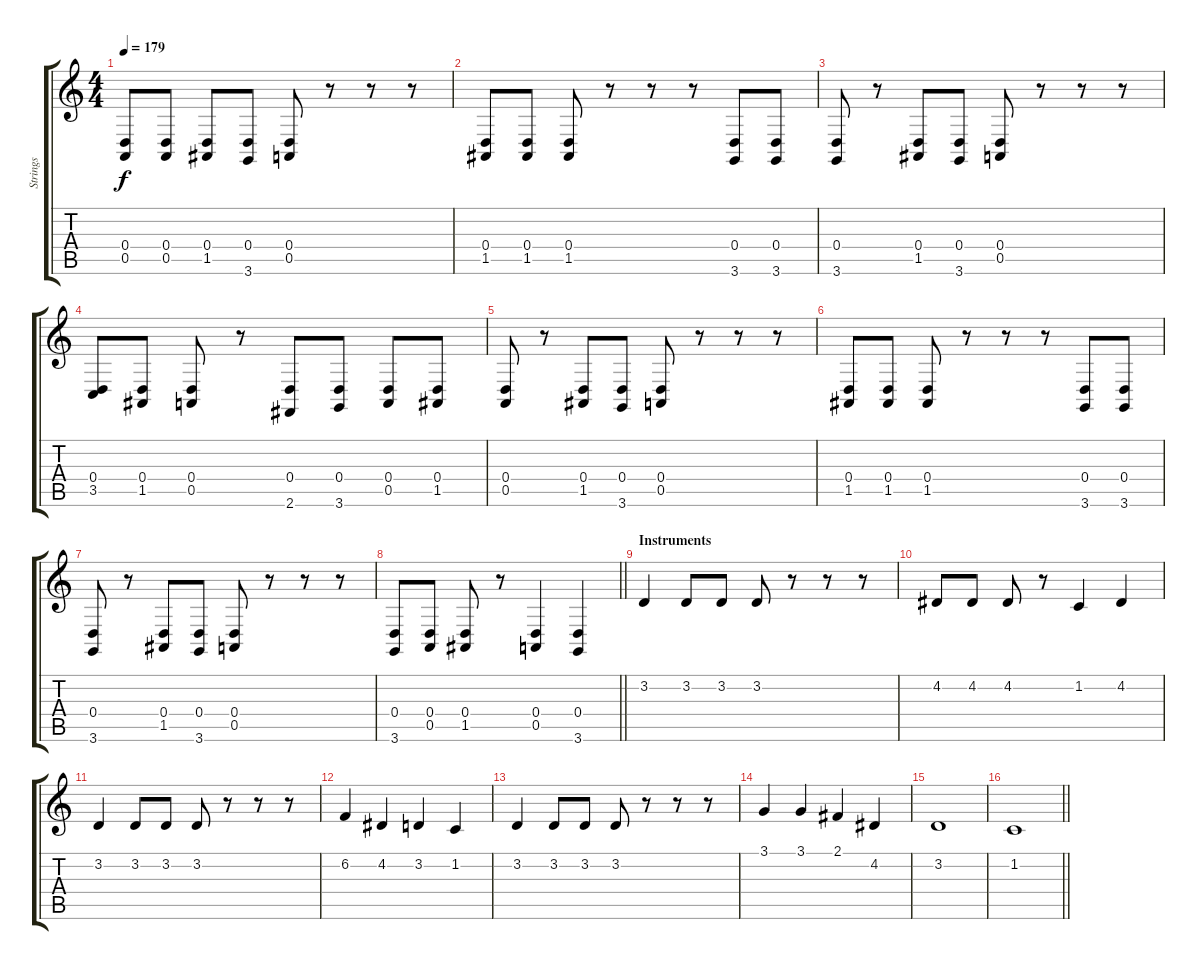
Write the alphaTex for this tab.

\track ("Strings" "Strings") {instrument stringensemble1}
\staff {score tabs}
\tuning (E4 B3 G3 D3 A2 E2) {hide}
\ts (4 4)
\tempo 179
\clef g2
\ks c
(0.4 0.5).8{dy f} (0.4 0.5).8 (0.4 1.5).8 (0.4 3.6).8 (0.4 0.5).8 r.8 r.8 r.8 |
(0.4 1.5).8 (0.4 1.5).8 (0.4 1.5).8 r.8 r.8 r.8 (0.4 3.6).8 (0.4 3.6).8 |
(0.4 3.6).8 r.8 (0.4 1.5).8 (0.4 3.6).8 (0.4 0.5).8 r.8 r.8 r.8 |
(0.4 3.5).8 (0.4 1.5).8 (0.4 0.5).8 r.8 (0.4 2.6).8 (0.4 3.6).8 (0.4 0.5).8 (0.4 1.5).8 |
(0.4 0.5).8 r.8 (0.4 1.5).8 (0.4 3.6).8 (0.4 0.5).8 r.8 r.8 r.8 |
(0.4 1.5).8 (0.4 1.5).8 (0.4 1.5).8 r.8 r.8 r.8 (0.4 3.6).8 (0.4 3.6).8 |
(0.4 3.6).8 r.8 (0.4 1.5).8 (0.4 3.6).8 (0.4 0.5).8 r.8 r.8 r.8 |
\barLineRight lightlight
(0.4 3.6).8 (0.4 0.5).8 (0.4 1.5).8 r.8 (0.4 0.5).4 (0.4 3.6).4 |
\section ("" "Instruments")
3.2.4 3.2.8 3.2.8 3.2.8 r.8 r.8 r.8 |
4.2.8 4.2.8 4.2.8 r.8 1.2.4 4.2.4 |
3.2.4 3.2.8 3.2.8 3.2.8 r.8 r.8 r.8 |
6.2.4 4.2.4 3.2.4 1.2.4 |
3.2.4 3.2.8 3.2.8 3.2.8 r.8 r.8 r.8 |
3.1.4 3.1.4 2.1.4 4.2.4 |
3.2.1 |
\barLineRight lightlight
1.2.1
